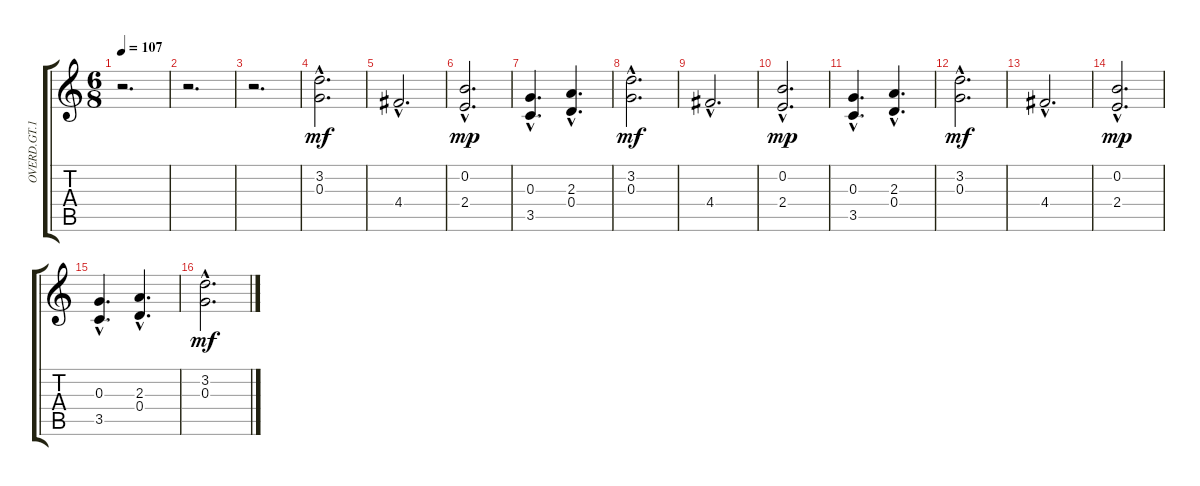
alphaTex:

\track ("OVERD.GT.1" "OVERD.GT.1") {instrument overdrivenguitar}
\staff {score tabs}
\tuning (E4 B3 G3 D3 A2 E2) {hide}
\ts (6 8)
\tempo 107
\clef g2
\ks c
r.2{d dy f} |
r.2{d} |
r.2{d} |
(3.2 0.3{hac}).2{d dy mf volume 16} |
4.4{hac}.2{d} |
(0.2{hac} 2.4{hac}).2{d dy mp} |
(0.3{hac} 3.5{hac}).4{d} (2.3{hac} 0.4{hac}).4{d} |
(3.2 0.3{hac}).2{d dy mf} |
4.4{hac}.2{d} |
(0.2{hac} 2.4{hac}).2{d dy mp} |
(0.3{hac} 3.5{hac}).4{d} (2.3{hac} 0.4{hac}).4{d} |
(3.2 0.3{hac}).2{d dy mf} |
4.4{hac}.2{d} |
(0.2{hac} 2.4{hac}).2{d dy mp} |
(0.3{hac} 3.5{hac}).4{d} (2.3{hac} 0.4{hac}).4{d} |
(3.2 0.3{hac}).2{d dy mf}
